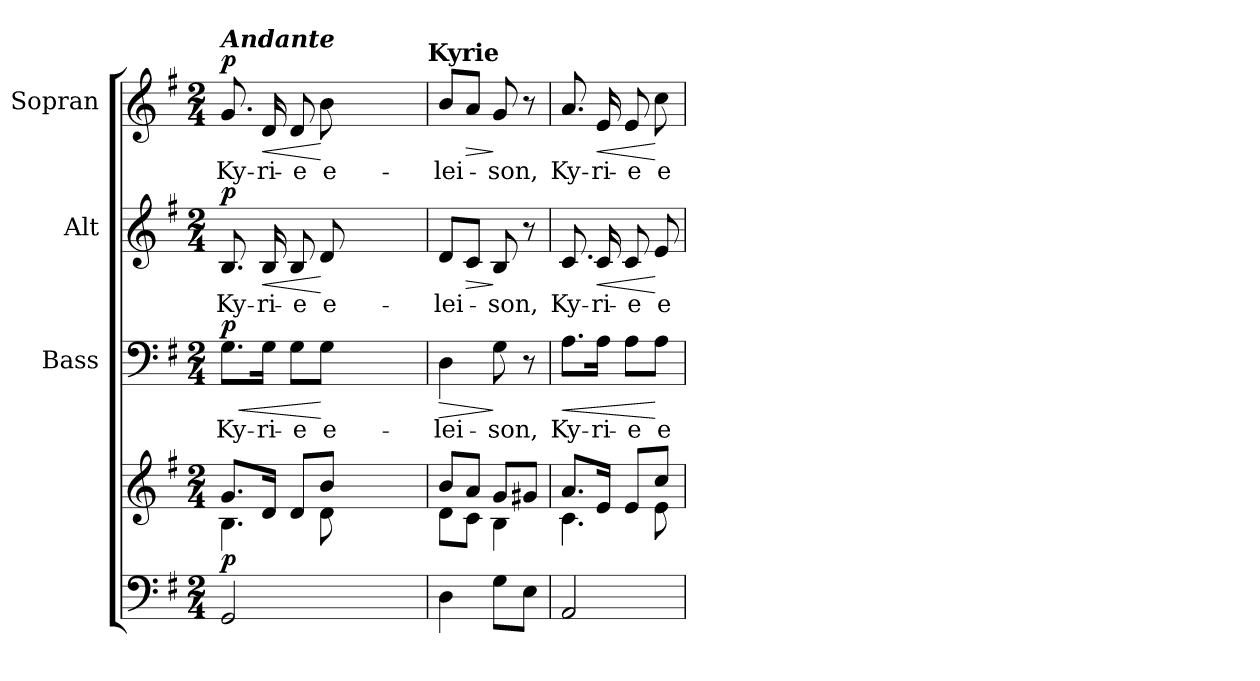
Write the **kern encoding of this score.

**kern	**kern	**dynam	**kern	**text	**dynam	**kern	**text	**dynam	**kern	**text	**dynam
*part4	*part4	*part4	*part3	*part3	*part3	*part2	*part2	*part2	*part1	*part1	*part1
*staff5	*staff4	*staff4/5	*staff3	*staff3	*staff3	*staff2	*staff2	*staff2	*staff1	*staff1	*staff1
*	*	*	*I"Bass	*	*	*I"Alt	*	*	*I"Sopran	*	*
*	*	*	*I'B.	*	*	*I'A.	*	*	*I'S.	*	*
*clefF4	*clefG2	*	*clefF4	*	*	*clefG2	*	*	*clefG2	*	*
*k[f#]	*k[f#]	*	*k[f#]	*	*	*k[f#]	*	*	*k[f#]	*	*
*G:	*G:	*	*G:	*	*	*G:	*	*	*G:	*	*
*M2/4	*M2/4	*	*M2/4	*	*	*M2/4	*	*	*M2/4	*	*
=1	=1	=1	=1	=1	=1	=1	=1	=1	=1	=1	=1
*	*^	*	*	*	*	*	*	*	*	*	*
!	!	!	!	!	!	!	!	!	!	!LO:TX:a:Bi:t=Andante	!	!
!	!	!	!LO:DY:b	!	!LO:LY:b	!LO:HP:b	!	!LO:LY:b	!	!	!LO:LY:b	!
!	!	!	!	!	!	!LO:DY:n=1:a	!	!	!LO:DY:a	!	!	!LO:DY:a
2GG/	8.g/L	4.B\	p	8.G\L	Ky-	< p	8.B/	Ky-	p	8.g/	Ky-	p
!	!	!	!	!	!LO:LY:b	!	!	!LO:LY:b	!LO:HP:b	!	!LO:LY:b	!LO:HP:b
.	16d/Jk	.	.	16G\Jk	-ri-	.	16B/	-ri-	<	16d/	-ri-	<
!	!	!	!	!	!LO:LY:b	!	!	!LO:LY:b	!	!	!LO:LY:b	!
.	8d/L	.	.	8G\L	-e	.	8B/	-e	.	8d/	-e	.
!	!	!	!	!	!LO:LY:b	!	!	!LO:LY:b	!	!	!LO:LY:b	!
.	8b/J	8d\	.	8G\J	e-	[	8d/	e-	[	8b\	e-	[
2.ryy	2.ryy	2.ryy	.	2.ryy	.	.	2.ryy	.	.	2.ryy	.	.
!	!	!	!	!	!	!	!	!	!	!LO:TX:a:B:t=Kyrie	!	!
=2	=2	=2	=2	=2	=2	=2	=2	=2	=2	=2	=2	=2
!	!	!	!	!	!LO:LY:b	!LO:HP:b	!	!LO:LY:b	!	!	!LO:LY:b	!
4D\	8b/L	8d\L	.	4D\	-lei-	>	8d/L	-lei-	.	8b/L	-lei-	.
!	!	!	!	!	!	!	!	!	!LO:HP:b	!	!	!LO:HP:b
.	8a/J	8c\J	.	.	.	.	8c/J	.	>	8a/J	.	>
!	!	!	!	!	!LO:LY:b	!	!	!LO:LY:b	!	!	!LO:LY:b	!
8G\L	8g/L	4B\	.	8G\	-son,	]	8B/	-son,	]	8g/	-son,	]
8E\J	8g#X/J	.	.	8r	.	.	8r	.	.	8r	.	.
=3	=3	=3	=3	=3	=3	=3	=3	=3	=3	=3	=3	=3
!	!	!	!	!	!LO:LY:b	!LO:HP:b	!	!LO:LY:b	!	!	!LO:LY:b	!
2AA/	8.a/L	4.c\	.	8.A\L	Ky-	<	8.c/	Ky-	.	8.a/	Ky-	.
!	!	!	!	!	!LO:LY:b	!	!	!LO:LY:b	!LO:HP:b	!	!LO:LY:b	!LO:HP:b
.	16e/Jk	.	.	16A\Jk	-ri-	.	16c/	-ri-	<	16e/	-ri-	<
!	!	!	!	!	!LO:LY:b	!	!	!LO:LY:b	!	!	!LO:LY:b	!
.	8e/L	.	.	8A\L	-e	.	8c/	-e	.	8e/	-e	.
!	!	!	!	!	!LO:LY:b	!	!	!LO:LY:b	!	!	!LO:LY:b	!
.	8cc/J	8e\	.	8A\J	e-	[	8e/	e-	[	8cc\	e-	[
*	*v	*v	*	*	*	*	*	*	*	*	*	*
=	=	=	=	=	=	=	=	=	=	=	=
*-	*-	*-	*-	*-	*-	*-	*-	*-	*-	*-	*-
